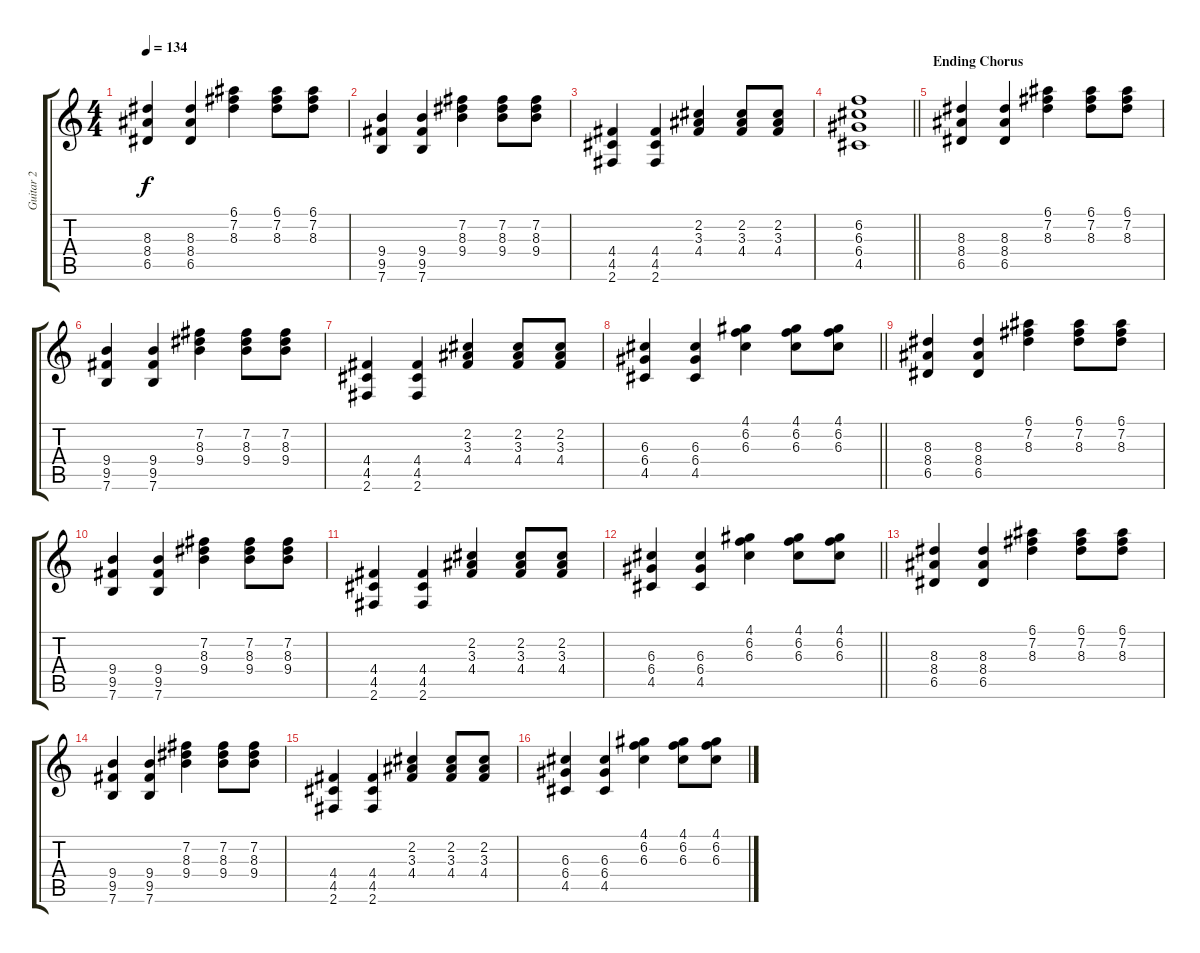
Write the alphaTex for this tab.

\track ("Guitar 2" "Guitar 2") {instrument acousticguitarnylon}
\staff {score tabs}
\tuning (E4 B3 G3 D3 A2 E2) {hide}
\ts (4 4)
\tempo 134
\clef g2
\ks c
(8.3 8.4 6.5).4{dy f} (8.3 8.4 6.5).4 (6.1 7.2 8.3).4 (6.1 7.2 8.3).8 (6.1 7.2 8.3).8 |
(9.4 9.5 7.6).4 (9.4 9.5 7.6).4 (7.2 8.3 9.4).4 (7.2 8.3 9.4).8 (7.2 8.3 9.4).8 |
(4.4 4.5 2.6).4 (4.4 4.5 2.6).4 (2.2 3.3 4.4).4 (2.2 3.3 4.4).8 (2.2 3.3 4.4).8 |
\barLineRight lightlight
(6.2 6.3 6.4 4.5).1 |
\section ("" "Ending Chorus")
(8.3 8.4 6.5).4 (8.3 8.4 6.5).4 (6.1 7.2 8.3).4 (6.1 7.2 8.3).8 (6.1 7.2 8.3).8 |
(9.4 9.5 7.6).4 (9.4 9.5 7.6).4 (7.2 8.3 9.4).4 (7.2 8.3 9.4).8 (7.2 8.3 9.4).8 |
(4.4 4.5 2.6).4 (4.4 4.5 2.6).4 (2.2 3.3 4.4).4 (2.2 3.3 4.4).8 (2.2 3.3 4.4).8 |
\barLineRight lightlight
(6.3 6.4 4.5).4 (6.3 6.4 4.5).4 (4.1 6.2 6.3).4 (4.1 6.2 6.3).8 (4.1 6.2 6.3).8 |
(8.3 8.4 6.5).4 (8.3 8.4 6.5).4 (6.1 7.2 8.3).4 (6.1 7.2 8.3).8 (6.1 7.2 8.3).8 |
(9.4 9.5 7.6).4 (9.4 9.5 7.6).4 (7.2 8.3 9.4).4 (7.2 8.3 9.4).8 (7.2 8.3 9.4).8 |
(4.4 4.5 2.6).4 (4.4 4.5 2.6).4 (2.2 3.3 4.4).4 (2.2 3.3 4.4).8 (2.2 3.3 4.4).8 |
\barLineRight lightlight
(6.3 6.4 4.5).4 (6.3 6.4 4.5).4 (4.1 6.2 6.3).4 (4.1 6.2 6.3).8 (4.1 6.2 6.3).8 |
(8.3 8.4 6.5).4 (8.3 8.4 6.5).4 (6.1 7.2 8.3).4 (6.1 7.2 8.3).8 (6.1 7.2 8.3).8 |
(9.4 9.5 7.6).4 (9.4 9.5 7.6).4 (7.2 8.3 9.4).4 (7.2 8.3 9.4).8 (7.2 8.3 9.4).8 |
(4.4 4.5 2.6).4 (4.4 4.5 2.6).4 (2.2 3.3 4.4).4 (2.2 3.3 4.4).8 (2.2 3.3 4.4).8 |
(6.3 6.4 4.5).4 (6.3 6.4 4.5).4 (4.1 6.2 6.3).4 (4.1 6.2 6.3).8 (4.1 6.2 6.3).8
